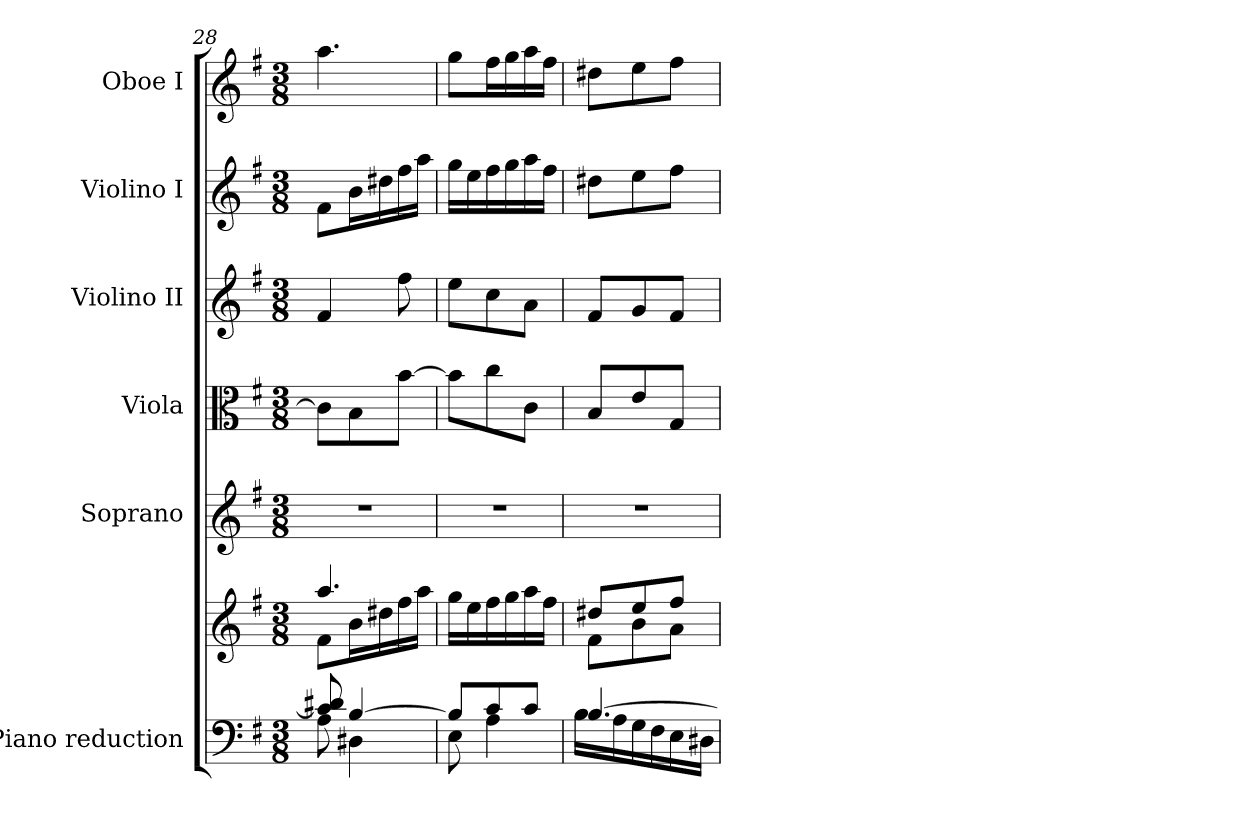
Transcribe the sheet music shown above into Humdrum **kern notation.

**kern	**kern	**kern	**kern	**kern	**kern	**kern
*part6	*part6	*part5	*part4	*part3	*part2	*part1
*staff7	*staff6	*staff5	*staff4	*staff3	*staff2	*staff1
*I"Piano reduction	*	*I"Soprano	*I"Viola	*I"Violino II	*I"Violino I	*I"Oboe I
*I'Pno	*	*	*I'Vla	*I'Vln	*I'Vln	*I'Ob
*clefF4	*clefG2	*clefG2	*clefC3	*clefG2	*clefG2	*clefG2
*k[f#]	*k[f#]	*k[f#]	*k[f#]	*k[f#]	*k[f#]	*k[f#]
*M3/8	*M3/8	*M3/8	*M3/8	*M3/8	*M3/8	*M3/8
=28	=28	=28	=28	=28	=28	=28
*^	*^	*	*	*	*	*
8c/] 8d#X/	8A\	4.aa/	8f#\L	4.r	8c\L]	4f#/	8f#\L	4.aa\
[4B/	4D#X\	.	16b\L	.	8B\	.	16b\L	.
.	.	.	16dd#X\	.	.	.	16dd#X\	.
.	.	.	16ff#\	.	[8b\J	8ff#\	16ff#\	.
.	.	.	16aa\JJ	.	.	.	16aa\JJ	.
*	*	*v	*v	*	*	*	*	*
=29	=29	=29	=29	=29	=29	=29	=29
8B/L]	8E\	16gg\LL	4.r	8b\L]	8ee\L	16gg\LL	8gg\L
.	.	16ee\	.	.	.	16ee\	.
8c/	4A\	16ff#\	.	8cc\	8cc\	16ff#\	16ff#\L
.	.	16gg\	.	.	.	16gg\	16gg\
8c/J	.	16aa\	.	8c\J	8a\J	16aa\	16aa\
.	.	16ff#\JJ	.	.	.	16ff#\JJ	16ff#\JJ
=30	=30	=30	=30	=30	=30	=30	=30
*	*	*^	*	*	*	*	*
[4.B/	16B\LL	8dd#X/L	8f#\L	4.r	8B/L	8f#/L	8dd#X\L	8dd#X\L
.	16A\	.	.	.	.	.	.	.
.	16G\	8ee/	8b\	.	8e/	8g/	8ee\	8ee\
.	16F#\	.	.	.	.	.	.	.
.	16E\	8ff#/J	8a\J	.	8G/J	8f#/J	8ff#\J	8ff#\J
.	16D#X\JJ	.	.	.	.	.	.	.
*v	*v	*	*	*	*	*	*	*
*	*v	*v	*	*	*	*	*
=	=	=	=	=	=	=
*-	*-	*-	*-	*-	*-	*-
